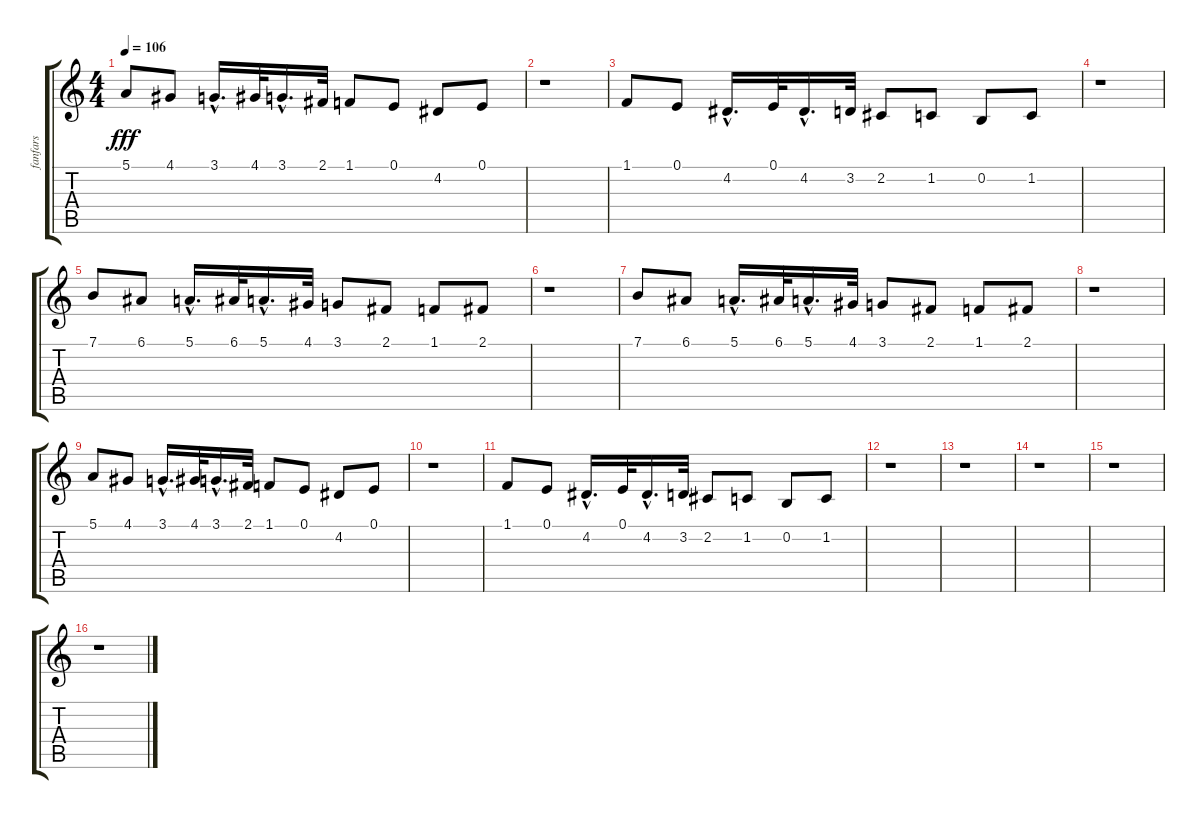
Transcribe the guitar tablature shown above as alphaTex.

\track ("fanfars" "fanfars") {instrument altosax}
\staff {score tabs}
\tuning (E4 B3 G3 D3 A2 E2) {hide}
\ts (4 4)
\tempo 106
\clef g2
\ks c
5.1.8{dy fff} 4.1.8 3.1{hac}.16{d} 4.1.32 3.1{hac}.16{d} 2.1.32 1.1.8 0.1.8 4.2.8 0.1.8 |
r.1 |
1.1.8 0.1.8 4.2{hac}.16{d} 0.1.32 4.2{hac}.16{d} 3.2.32 2.2.8 1.2.8 0.2.8 1.2.8 |
r.1 |
7.1.8 6.1.8 5.1{hac}.16{d} 6.1.32 5.1{hac}.16{d} 4.1.32 3.1.8 2.1.8 1.1.8 2.1.8 |
r.1 |
7.1.8 6.1.8 5.1{hac}.16{d} 6.1.32 5.1{hac}.16{d} 4.1.32 3.1.8 2.1.8 1.1.8 2.1.8 |
r.1 |
5.1.8 4.1.8 3.1{hac}.16{d} 4.1.32 3.1{hac}.16{d} 2.1.32 1.1.8 0.1.8 4.2.8 0.1.8 |
r.1 |
1.1.8 0.1.8 4.2{hac}.16{d} 0.1.32 4.2{hac}.16{d} 3.2.32 2.2.8 1.2.8 0.2.8 1.2.8 |
r.1 |
r.1 |
r.1 |
r.1 |
r.1
